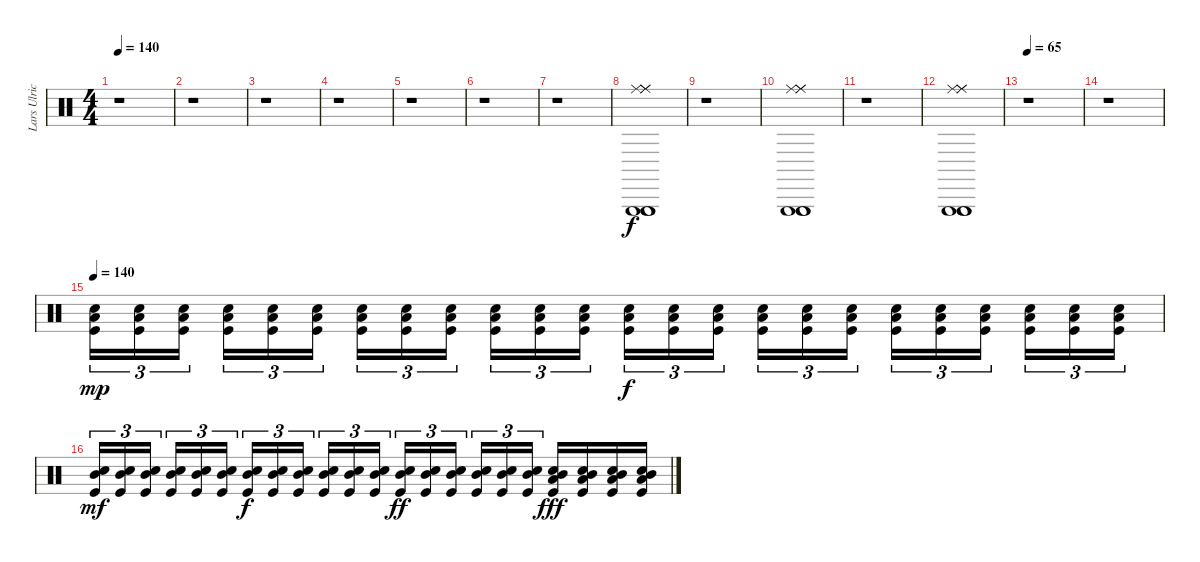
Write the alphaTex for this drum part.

\track ("Lars Ulrich (Drums)" "Lars Ulric") {instrument percussion}
\staff {score}
\articulation defaults
\ts (4 4)
\tempo 140
\clef neutral
\ks c
r.1{dy f} |
r.1 |
r.1 |
r.1 |
r.1 |
r.1 |
r.1 |
("Ride (middle)" "Ride (middle)" "Ride (middle)" "Triangle (hit)" "Triangle (hit)" "Triangle (hit)").1 |
r.1 |
("Ride (middle)" "Ride (middle)" "Ride (middle)" "Triangle (hit)" "Triangle (hit)" "Triangle (hit)").1 |
r.1 |
("Ride (middle)" "Ride (middle)" "Ride (middle)" "Triangle (hit)" "Triangle (hit)" "Triangle (hit)").1 |
\tempo 65
r.1{volume 0} |
r.1 |
\tempo 140
("Low Floor Tom (hit)" "Kick (hit)" "Electric Snare (hit)").16{tu (3 2) dy mp volume 7} ("Low Floor Tom (hit)" "Kick (hit)" "Electric Snare (hit)").16{tu (3 2)} ("Low Floor Tom (hit)" "Kick (hit)" "Electric Snare (hit)").16{tu (3 2)} ("Low Floor Tom (hit)" "Kick (hit)" "Electric Snare (hit)").16{tu (3 2)} ("Low Floor Tom (hit)" "Kick (hit)" "Electric Snare (hit)").16{tu (3 2)} ("Low Floor Tom (hit)" "Kick (hit)" "Electric Snare (hit)").16{tu (3 2)} ("Low Floor Tom (hit)" "Kick (hit)" "Electric Snare (hit)").16{tu (3 2)} ("Low Floor Tom (hit)" "Kick (hit)" "Electric Snare (hit)").16{tu (3 2)} ("Low Floor Tom (hit)" "Kick (hit)" "Electric Snare (hit)").16{tu (3 2)} ("Low Floor Tom (hit)" "Kick (hit)" "Electric Snare (hit)").16{tu (3 2)} ("Low Floor Tom (hit)" "Kick (hit)" "Electric Snare (hit)").16{tu (3 2)} ("Low Floor Tom (hit)" "Kick (hit)" "Electric Snare (hit)").16{tu (3 2)} ("Low Floor Tom (hit)" "Kick (hit)" "Electric Snare (hit)").16{tu (3 2) dy f} ("Low Floor Tom (hit)" "Kick (hit)" "Electric Snare (hit)").16{tu (3 2)} ("Low Floor Tom (hit)" "Kick (hit)" "Electric Snare (hit)").16{tu (3 2)} ("Low Floor Tom (hit)" "Kick (hit)" "Electric Snare (hit)").16{tu (3 2)} ("Low Floor Tom (hit)" "Kick (hit)" "Electric Snare (hit)").16{tu (3 2)} ("Low Floor Tom (hit)" "Kick (hit)" "Electric Snare (hit)").16{tu (3 2)} ("Low Floor Tom (hit)" "Kick (hit)" "Electric Snare (hit)").16{tu (3 2)} ("Low Floor Tom (hit)" "Kick (hit)" "Electric Snare (hit)").16{tu (3 2)} ("Low Floor Tom (hit)" "Kick (hit)" "Electric Snare (hit)").16{tu (3 2)} ("Low Floor Tom (hit)" "Kick (hit)" "Electric Snare (hit)").16{tu (3 2)} ("Low Floor Tom (hit)" "Kick (hit)" "Electric Snare (hit)").16{tu (3 2)} ("Low Floor Tom (hit)" "Kick (hit)" "Electric Snare (hit)").16{tu (3 2)} |
("Mid Tom (hit)" "Kick (hit)" "Electric Snare (hit)").16{tu (3 2) dy mf volume 16} ("Mid Tom (hit)" "Kick (hit)" "Electric Snare (hit)").16{tu (3 2)} ("Mid Tom (hit)" "Kick (hit)" "Electric Snare (hit)").16{tu (3 2)} ("Mid Tom (hit)" "Kick (hit)" "Electric Snare (hit)").16{tu (3 2)} ("Mid Tom (hit)" "Kick (hit)" "Electric Snare (hit)").16{tu (3 2)} ("Mid Tom (hit)" "Kick (hit)" "Electric Snare (hit)").16{tu (3 2)} ("Mid Tom (hit)" "Kick (hit)" "Electric Snare (hit)").16{tu (3 2) dy f} ("Mid Tom (hit)" "Kick (hit)" "Electric Snare (hit)").16{tu (3 2)} ("Mid Tom (hit)" "Kick (hit)" "Electric Snare (hit)").16{tu (3 2)} ("Mid Tom (hit)" "Kick (hit)" "Electric Snare (hit)").16{tu (3 2)} ("Mid Tom (hit)" "Kick (hit)" "Electric Snare (hit)").16{tu (3 2)} ("Mid Tom (hit)" "Kick (hit)" "Electric Snare (hit)").16{tu (3 2)} ("Mid Tom (hit)" "Kick (hit)" "Electric Snare (hit)").16{tu (3 2) dy ff} ("Mid Tom (hit)" "Kick (hit)" "Electric Snare (hit)").16{tu (3 2)} ("Mid Tom (hit)" "Kick (hit)" "Electric Snare (hit)").16{tu (3 2)} ("Mid Tom (hit)" "Kick (hit)" "Electric Snare (hit)").16{tu (3 2)} ("Mid Tom (hit)" "Kick (hit)" "Electric Snare (hit)").16{tu (3 2)} ("Mid Tom (hit)" "Kick (hit)" "Electric Snare (hit)").16{tu (3 2)} ("Low Floor Tom (hit)" "Mid Tom (hit)" "Kick (hit)" "Electric Snare (hit)").16{dy fff} ("Low Floor Tom (hit)" "Mid Tom (hit)" "Kick (hit)" "Electric Snare (hit)").16 ("Low Floor Tom (hit)" "Mid Tom (hit)" "Kick (hit)" "Electric Snare (hit)").16 ("Low Floor Tom (hit)" "Mid Tom (hit)" "Kick (hit)" "Electric Snare (hit)").16
